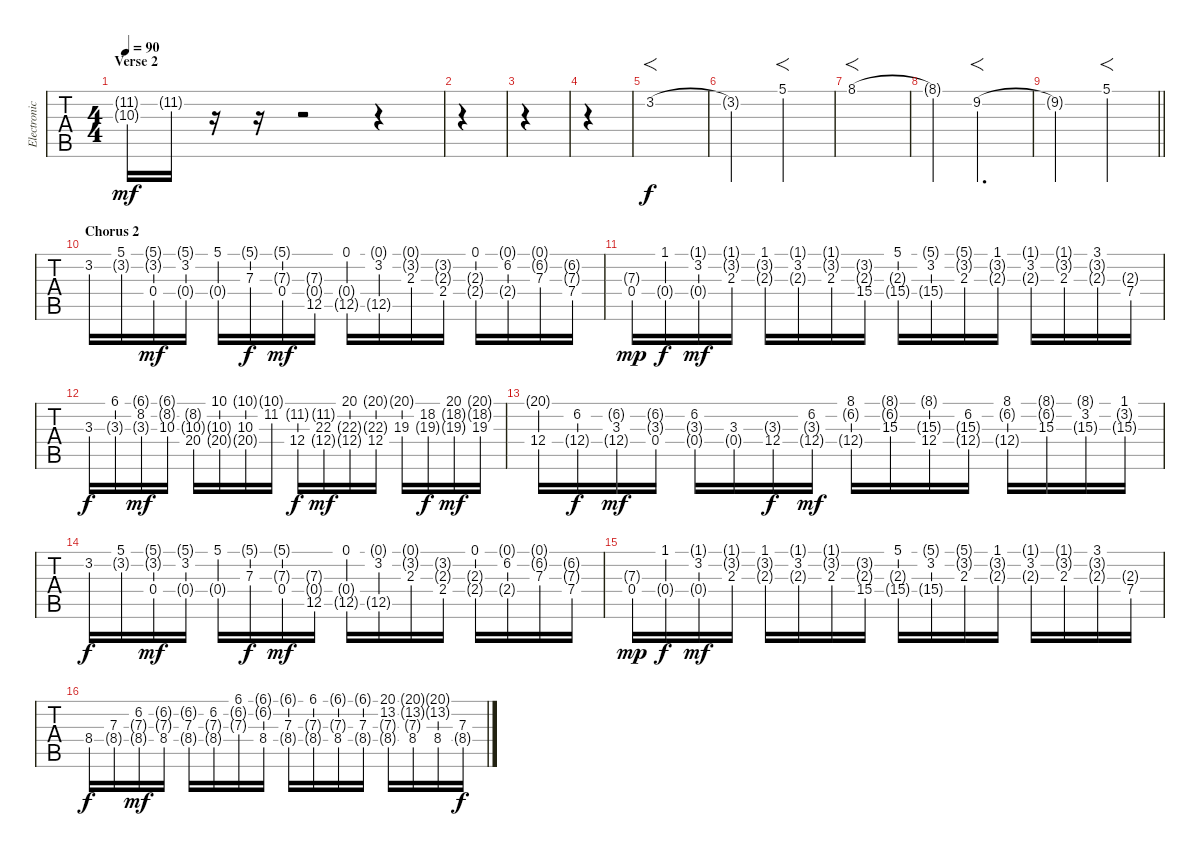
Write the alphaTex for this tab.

\track ("Electronic" "Electronic") {instrument lead2sawtooth}
\staff {tabs}
\tuning (C4 G3 Eb3 Bb2 F2 Bb1) {hide}
\ts (4 4)
\section ("" "Verse 2")
\tempo 90
\clef f4
\ks c
(11.2{g} 10.3{g}).16{dy mf} 11.2{g}.16 r.16 r.16 r.2 r.4 |
|
|
|
3.2.1{f dy f instrument stringensemble1} |
3.2{t}.2 5.1.2{f} |
8.1.1{f} |
8.1{t}.4 9.2.2{f d} |
\barLineRight lightlight
9.2{t}.2 5.1.2{f} |
\section ("" "Chorus 2")
3.2.16{instrument lead2sawtooth} (5.1 3.2{g}).16 (5.1{g} 3.2{g} 0.4).16{dy mf} (5.1{g} 3.2 0.4{g}).16 (5.1 0.4{g}).16 (5.1{g} 7.3).16{dy f} (5.1{g} 7.3{g} 0.4).16{dy mf} (7.3{g} 0.4{g} 12.5).16 (0.1 0.4{g} 12.5{g}).16 (0.1{g} 3.2 12.5{g}).16 (0.1{g} 3.2{g} 2.3).16 (3.2{g} 2.3{g} 2.4).16 (0.1 2.3{g} 2.4{g}).16 (0.1{g} 6.2 2.4{g}).16 (0.1{g} 6.2{g} 7.3).16 (6.2{g} 7.3{g} 7.4).16 |
(7.3{g} 0.4).16{dy mp} (1.1 0.4{g}).16{dy f} (1.1{g} 3.2 0.4{g}).16{dy mf} (1.1{g} 3.2{g} 2.3).16 (1.1 3.2{g} 2.3{g}).16 (1.1{g} 3.2 2.3{g}).16 (1.1{g} 3.2{g} 2.3).16 (3.2{g} 2.3{g} 15.4).16 (5.1 2.3{g} 15.4{g}).16 (5.1{g} 3.2 15.4{g}).16 (5.1{g} 3.2{g} 2.3).16 (1.1 3.2{g} 2.3{g}).16 (1.1{g} 3.2 2.3{g}).16 (1.1{g} 3.2{g} 2.3).16 (3.1 3.2{g} 2.3{g}).16 (2.3{g} 7.4).16 |
3.3.16{dy f} (6.1 3.3{g}).16 (6.1{g} 8.2 3.3{g}).16{dy mf} (6.1{g} 8.2{g} 10.3).16 (8.2{g} 10.3{g} 20.4).16 (10.1 10.3{g} 20.4{g}).16 (10.1{g} 10.3 20.4{g}).16 (10.1{g} 11.2).16 (11.2{g} 12.4).16{dy f} (11.2{g} 22.3 12.4{g}).16{dy mf} (20.1 22.3{g} 12.4{g}).16 (20.1{g} 22.3{g} 12.4).16 (20.1{g} 19.3).16 (18.2 19.3{g}).16{dy f} (20.1 18.2{g} 19.3{g}).16{dy mf} (20.1{g} 18.2{g} 19.3).16 |
(20.1{g} 12.4).16 (6.2 12.4{g}).16{dy f} (6.2{g} 3.3 12.4{g}).16{dy mf} (6.2{g} 3.3{g} 0.4).16 (6.2 3.3{g} 0.4{g}).16 (3.3 0.4{g}).16 (3.3{g} 12.4).16{dy f} (6.2 3.3{g} 12.4{g}).16{dy mf} (8.1 6.2{g} 12.4{g}).16 (8.1{g} 6.2{g} 15.3).16 (8.1{g} 15.3{g} 12.4).16 (6.2 15.3{g} 12.4{g}).16 (8.1 6.2{g} 12.4{g}).16 (8.1{g} 6.2{g} 15.3).16 (8.1{g} 3.2 15.3{g}).16 (1.1 3.2{g} 15.3{g}).16 |
3.2.16{dy f} (5.1 3.2{g}).16 (5.1{g} 3.2{g} 0.4).16{dy mf} (5.1{g} 3.2 0.4{g}).16 (5.1 0.4{g}).16 (5.1{g} 7.3).16{dy f} (5.1{g} 7.3{g} 0.4).16{dy mf} (7.3{g} 0.4{g} 12.5).16 (0.1 0.4{g} 12.5{g}).16 (0.1{g} 3.2 12.5{g}).16 (0.1{g} 3.2{g} 2.3).16 (3.2{g} 2.3{g} 2.4).16 (0.1 2.3{g} 2.4{g}).16 (0.1{g} 6.2 2.4{g}).16 (0.1{g} 6.2{g} 7.3).16 (6.2{g} 7.3{g} 7.4).16 |
(7.3{g} 0.4).16{dy mp} (1.1 0.4{g}).16{dy f} (1.1{g} 3.2 0.4{g}).16{dy mf} (1.1{g} 3.2{g} 2.3).16 (1.1 3.2{g} 2.3{g}).16 (1.1{g} 3.2 2.3{g}).16 (1.1{g} 3.2{g} 2.3).16 (3.2{g} 2.3{g} 15.4).16 (5.1 2.3{g} 15.4{g}).16 (5.1{g} 3.2 15.4{g}).16 (5.1{g} 3.2{g} 2.3).16 (1.1 3.2{g} 2.3{g}).16 (1.1{g} 3.2 2.3{g}).16 (1.1{g} 3.2{g} 2.3).16 (3.1 3.2{g} 2.3{g}).16 (2.3{g} 7.4).16 |
8.4.16{dy f} (7.3 8.4{g}).16 (6.2 7.3{g} 8.4{g}).16{dy mf} (6.2{g} 7.3{g} 8.4).16 (6.2{g} 7.3 8.4{g}).16 (6.2 7.3{g} 8.4{g}).16 (6.1 6.2{g} 7.3{g}).16 (6.1{g} 6.2{g} 8.4).16 (6.1{g} 7.3 8.4{g}).16 (6.1 7.3{g} 8.4{g}).16 (6.1{g} 7.3{g} 8.4).16 (6.1{g} 7.3 8.4{g}).16 (20.1 13.2 7.3{g} 8.4{g}).16 (20.1{g} 13.2{g} 7.3{g} 8.4).16 (20.1{g} 13.2{g} 8.4).16 (7.3 8.4{g}).16{dy f}
